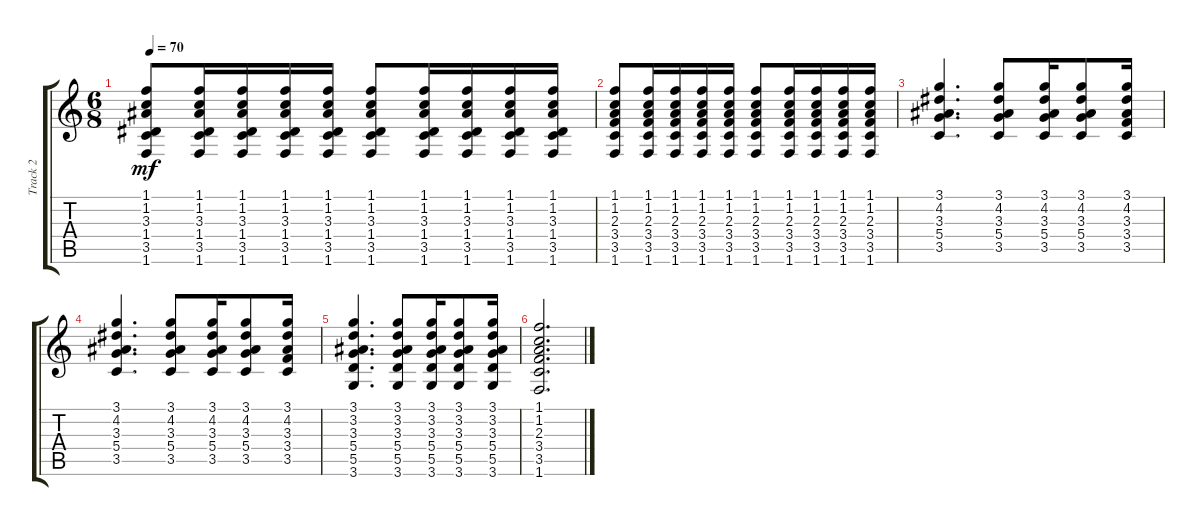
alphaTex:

\track ("Track 2" "Track 2") {instrument acousticguitarsteel}
\staff {score tabs}
\tuning (E4 B3 G3 D3 A2 E2) {hide}
\ts (6 8)
\tempo 70
\clef g2
\ks c
(1.1 1.2 3.3 1.4 3.5 1.6).8{dy mf} (1.1 1.2 3.3 1.4 3.5 1.6).16 (1.1 1.2 3.3 1.4 3.5 1.6).16 (1.1 1.2 3.3 1.4 3.5 1.6).16 (1.1 1.2 3.3 1.4 3.5 1.6).16 (1.1 1.2 3.3 1.4 3.5 1.6).8 (1.1 1.2 3.3 1.4 3.5 1.6).16 (1.1 1.2 3.3 1.4 3.5 1.6).16 (1.1 1.2 3.3 1.4 3.5 1.6).16 (1.1 1.2 3.3 1.4 3.5 1.6).16 |
(1.1 1.2 2.3 3.4 3.5 1.6).8 (1.1 1.2 2.3 3.4 3.5 1.6).16 (1.1 1.2 2.3 3.4 3.5 1.6).16 (1.1 1.2 2.3 3.4 3.5 1.6).16 (1.1 1.2 2.3 3.4 3.5 1.6).16 (1.1 1.2 2.3 3.4 3.5 1.6).8 (1.1 1.2 2.3 3.4 3.5 1.6).16 (1.1 1.2 2.3 3.4 3.5 1.6).16 (1.1 1.2 2.3 3.4 3.5 1.6).16 (1.1 1.2 2.3 3.4 3.5 1.6).16 |
(3.1 4.2 3.3 5.4 3.5).4{d} (3.1 4.2 3.3 5.4 3.5).8 (3.1 4.2 3.3 5.4 3.5).16 (3.1 4.2 3.3 5.4 3.5).8 (3.1 4.2 3.3 3.4 3.5).16 |
(3.1 4.2 3.3 5.4 3.5).4{d} (3.1 4.2 3.3 5.4 3.5).8 (3.1 4.2 3.3 5.4 3.5).16 (3.1 4.2 3.3 5.4 3.5).8 (3.1 4.2 3.3 3.4 3.5).16 |
(3.1 3.2 3.3 5.4 5.5 3.6).4{d} (3.1 3.2 3.3 5.4 5.5 3.6).8 (3.1 3.2 3.3 5.4 5.5 3.6).16 (3.1 3.2 3.3 5.4 5.5 3.6).8 (3.1 3.2 3.3 5.4 5.5 3.6).16 |
(1.1 1.2 2.3 3.4 3.5 1.6).2{d}
